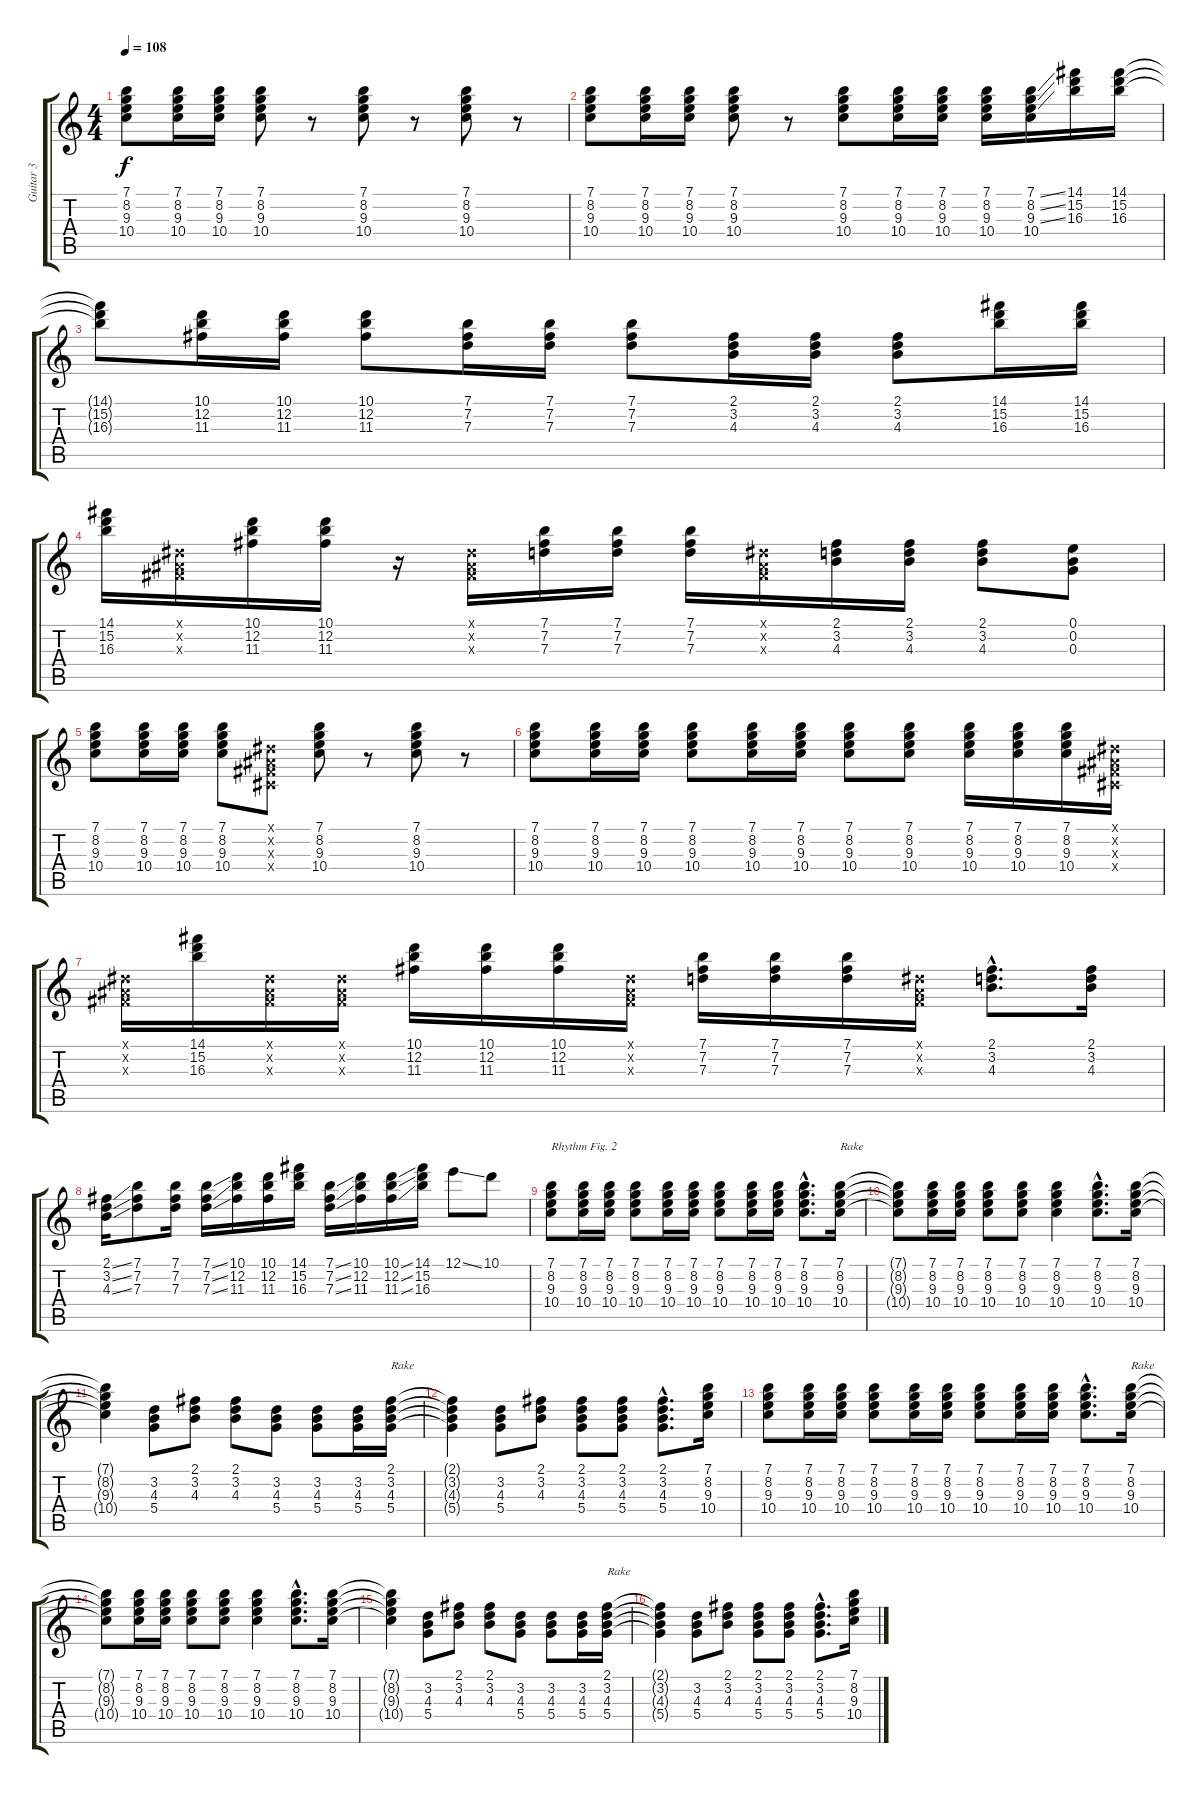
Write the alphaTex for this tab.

\track ("Guitar 3" "Guitar 3") {instrument overdrivenguitar}
\staff {score tabs}
\tuning (E4 B3 G3 D3 A2 E2) {hide}
\ts (4 4)
\tempo 108
\clef g2
\ks c
(7.1 8.2 9.3 10.4).8{dy f} (7.1 8.2 9.3 10.4).16 (7.1 8.2 9.3 10.4).16 (7.1 8.2 9.3 10.4).8 r.8 (7.1 8.2 9.3 10.4).8 r.8 (7.1 8.2 9.3 10.4).8 r.8 |
(7.1 8.2 9.3 10.4).8 (7.1 8.2 9.3 10.4).16 (7.1 8.2 9.3 10.4).16 (7.1 8.2 9.3 10.4).8 r.8 (7.1 8.2 9.3 10.4).8 (7.1 8.2 9.3 10.4).16 (7.1 8.2 9.3 10.4).16 (7.1 8.2 9.3 10.4).16 (7.1{ss} 8.2{ss} 9.3{ss} 10.4).16 (14.1 15.2 16.3).16 (14.1 15.2 16.3).16 |
(14.1{t} 15.2{t} 16.3{t}).8 (10.1 12.2 11.3).16 (10.1 12.2 11.3).16 (10.1 12.2 11.3).8 (7.1 7.2 7.3).16 (7.1 7.2 7.3).16 (7.1 7.2 7.3).8 (2.1 3.2 4.3).16 (2.1 3.2 4.3).16 (2.1 3.2 4.3).8 (14.1 15.2 16.3).16 (14.1 15.2 16.3).16 |
(14.1 15.2 16.3).16 (-1.1{x} -1.2{x} -1.3{x}).16 (10.1 12.2 11.3).16 (10.1 12.2 11.3).16 r.16 (-1.1{x} -1.2{x} -1.3{x}).16 (7.1 7.2 7.3).16 (7.1 7.2 7.3).16 (7.1 7.2 7.3).16 (-1.1{x} -1.2{x} -1.3{x}).16 (2.1 3.2 4.3).16 (2.1 3.2 4.3).16 (2.1 3.2 4.3).8 (0.1 0.2 0.3).8 |
(7.1 8.2 9.3 10.4).8 (7.1 8.2 9.3 10.4).16 (7.1 8.2 9.3 10.4).16 (7.1 8.2 9.3 10.4).8 (-1.1{x} -1.2{x} -1.3{x} -1.4{x}).8 (7.1 8.2 9.3 10.4).8 r.8 (7.1 8.2 9.3 10.4).8 r.8 |
(7.1 8.2 9.3 10.4).8 (7.1 8.2 9.3 10.4).16 (7.1 8.2 9.3 10.4).16 (7.1 8.2 9.3 10.4).8 (7.1 8.2 9.3 10.4).16 (7.1 8.2 9.3 10.4).16 (7.1 8.2 9.3 10.4).8 (7.1 8.2 9.3 10.4).8 (7.1 8.2 9.3 10.4).16 (7.1 8.2 9.3 10.4).16 (7.1 8.2 9.3 10.4).16 (-1.1{x} -1.2{x} -1.3{x} -1.4{x}).16 |
(-1.1{x} -1.2{x} -1.3{x}).16 (14.1 15.2 16.3).16 (-1.1{x} -1.2{x} -1.3{x}).16 (-1.1{x} -1.2{x} -1.3{x}).16 (10.1 12.2 11.3).16 (10.1 12.2 11.3).16 (10.1 12.2 11.3).16 (-1.1{x} -1.2{x} -1.3{x}).16 (7.1 7.2 7.3).16 (7.1 7.2 7.3).16 (7.1 7.2 7.3).16 (-1.1{x} -1.2{x} -1.3{x}).16 (2.1{hac} 3.2{hac} 4.3{hac}).8{d} (2.1 3.2 4.3).16 |
(2.1{ss} 3.2{ss} 4.3{ss}).16 (7.1 7.2 7.3).8 (7.1 7.2 7.3).16 (7.1{ss} 7.2{ss} 7.3{ss}).16 (10.1 12.2 11.3).16 (10.1 12.2 11.3).16 (14.1 15.2 16.3).16 (7.1{ss} 7.2{ss} 7.3{ss}).16 (10.1 12.2 11.3).16 (10.1{ss} 12.2{ss} 11.3{ss}).16 (14.1 15.2 16.3).16 12.1{ss}.8 10.1.8 |
(7.1 8.2 9.3 10.4).8{txt "Rhythm Fig. 2"} (7.1 8.2 9.3 10.4).16 (7.1 8.2 9.3 10.4).16 (7.1 8.2 9.3 10.4).8 (7.1 8.2 9.3 10.4).16 (7.1 8.2 9.3 10.4).16 (7.1 8.2 9.3 10.4).8 (7.1 8.2 9.3 10.4).16 (7.1 8.2 9.3 10.4).16 (7.1{hac} 8.2{hac} 9.3{hac} 10.4{hac}).8{d} (7.1 8.2 9.3 10.4).16{txt "Rake"} |
(7.1{t} 8.2{t} 9.3{t} 10.4{t}).8 (7.1 8.2 9.3 10.4).16 (7.1 8.2 9.3 10.4).16 (7.1 8.2 9.3 10.4).8 (7.1 8.2 9.3 10.4).8 (7.1 8.2 9.3 10.4).4 (7.1{hac} 8.2{hac} 9.3{hac} 10.4{hac}).8{d} (7.1 8.2 9.3 10.4).16 |
(7.1{t} 8.2{t} 9.3{t} 10.4{t}).4 (3.2 4.3 5.4).8 (2.1 3.2 4.3).8 (2.1 3.2 4.3).8 (3.2 4.3 5.4).8 (3.2 4.3 5.4).8 (3.2 4.3 5.4).16 (2.1 3.2 4.3 5.4).16{txt "Rake"} |
(2.1{t} 3.2{t} 4.3{t} 5.4{t}).4 (3.2 4.3 5.4).8 (2.1 3.2 4.3).8 (2.1 3.2 4.3 5.4).8 (2.1 3.2 4.3 5.4).8 (2.1{hac} 3.2{hac} 4.3{hac} 5.4{hac}).8{d} (7.1 8.2 9.3 10.4).16 |
(7.1 8.2 9.3 10.4).8 (7.1 8.2 9.3 10.4).16 (7.1 8.2 9.3 10.4).16 (7.1 8.2 9.3 10.4).8 (7.1 8.2 9.3 10.4).16 (7.1 8.2 9.3 10.4).16 (7.1 8.2 9.3 10.4).8 (7.1 8.2 9.3 10.4).16 (7.1 8.2 9.3 10.4).16 (7.1{hac} 8.2{hac} 9.3{hac} 10.4{hac}).8{d} (7.1 8.2 9.3 10.4).16{txt "Rake"} |
(7.1{t} 8.2{t} 9.3{t} 10.4{t}).8 (7.1 8.2 9.3 10.4).16 (7.1 8.2 9.3 10.4).16 (7.1 8.2 9.3 10.4).8 (7.1 8.2 9.3 10.4).8 (7.1 8.2 9.3 10.4).4 (7.1{hac} 8.2{hac} 9.3{hac} 10.4{hac}).8{d} (7.1 8.2 9.3 10.4).16 |
(7.1{t} 8.2{t} 9.3{t} 10.4{t}).4 (3.2 4.3 5.4).8 (2.1 3.2 4.3).8 (2.1 3.2 4.3).8 (3.2 4.3 5.4).8 (3.2 4.3 5.4).8 (3.2 4.3 5.4).16 (2.1 3.2 4.3 5.4).16{txt "Rake"} |
(2.1{t} 3.2{t} 4.3{t} 5.4{t}).4 (3.2 4.3 5.4).8 (2.1 3.2 4.3).8 (2.1 3.2 4.3 5.4).8 (2.1 3.2 4.3 5.4).8 (2.1{hac} 3.2{hac} 4.3{hac} 5.4{hac}).8{d} (7.1 8.2 9.3 10.4).16
